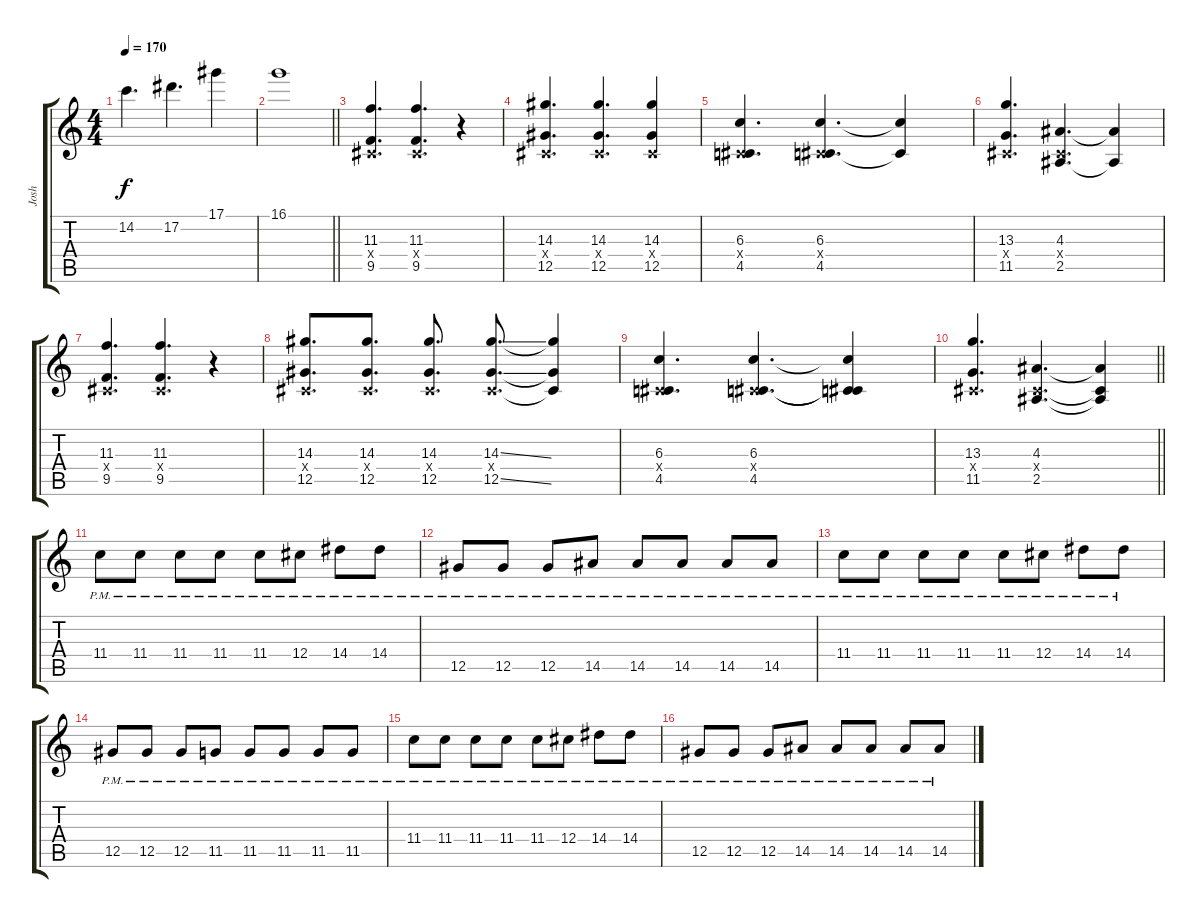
\track ("Josh" "Josh") {instrument distortionguitar}
\staff {score tabs}
\tuning (Eb4 Bb3 Gb3 Db3 Ab2 Db2) {hide}
\ts (4 4)
\tempo 170
\clef g2
\ks c
14.2.4{d dy f} 17.2.4{d} 17.1.4 |
\barLineRight lightlight
16.1.1 |
\section ("" "")
(11.3 0.4{x} 9.5).4{d volume 16 instrument overdrivenguitar} (11.3 0.4{x} 9.5).4{d} r.4 |
(14.3 0.4{x} 12.5).4{d} (14.3 0.4{x} 12.5).4{d} (14.3 0.4{x} 12.5).4 |
(6.3 0.4{x} 4.5).4{d} (6.3 0.4{x} 4.5).4{d} (6.3{t} 4.5{t}).4 |
(13.3 0.4{x} 11.5).4{d} (4.3 0.4{x} 2.5).4{d} (4.3{t} 2.5{t}).4 |
(11.3 0.4{x} 9.5).4{d} (11.3 0.4{x} 9.5).4{d} r.4 |
(14.3 0.4{x} 12.5).8{d} (14.3 0.4{x} 12.5).8{d} (14.3 0.4{x} 12.5).8{d} (14.3{ss} 0.4{x} 12.5{ss}).8{d} (14.3{t} 0.4{t} 12.5{t}).4 |
(6.3 0.4{x} 4.5).4{d} (6.3 0.4{x} 4.5).4{d} (6.3{t} 0.4{t} 4.5{t}).4 |
\barLineRight lightlight
(13.3 0.4{x} 11.5).4{d} (4.3 0.4{x} 2.5).4{d} (4.3{t} 0.4{t} 2.5{t}).4 |
\section ("" "")
11.4{pm}.8{volume 11} 11.4{pm}.8 11.4{pm}.8 11.4{pm}.8 11.4{pm}.8 12.4{pm}.8 14.4{pm}.8 14.4{pm}.8 |
12.5{pm}.8 12.5{pm}.8 12.5{pm}.8 14.5{pm}.8 14.5{pm}.8 14.5{pm}.8 14.5{pm}.8 14.5{pm}.8 |
11.4{pm}.8 11.4{pm}.8 11.4{pm}.8 11.4{pm}.8 11.4{pm}.8 12.4{pm}.8 14.4{pm}.8 14.4{pm}.8 |
12.5{pm}.8 12.5{pm}.8 12.5{pm}.8 11.5{pm}.8 11.5{pm}.8 11.5{pm}.8 11.5{pm}.8 11.5{pm}.8 |
11.4{pm}.8 11.4{pm}.8 11.4{pm}.8 11.4{pm}.8 11.4{pm}.8 12.4{pm}.8 14.4{pm}.8 14.4{pm}.8 |
12.5{pm}.8 12.5{pm}.8 12.5{pm}.8 14.5{pm}.8 14.5{pm}.8 14.5{pm}.8 14.5{pm}.8 14.5{pm}.8
